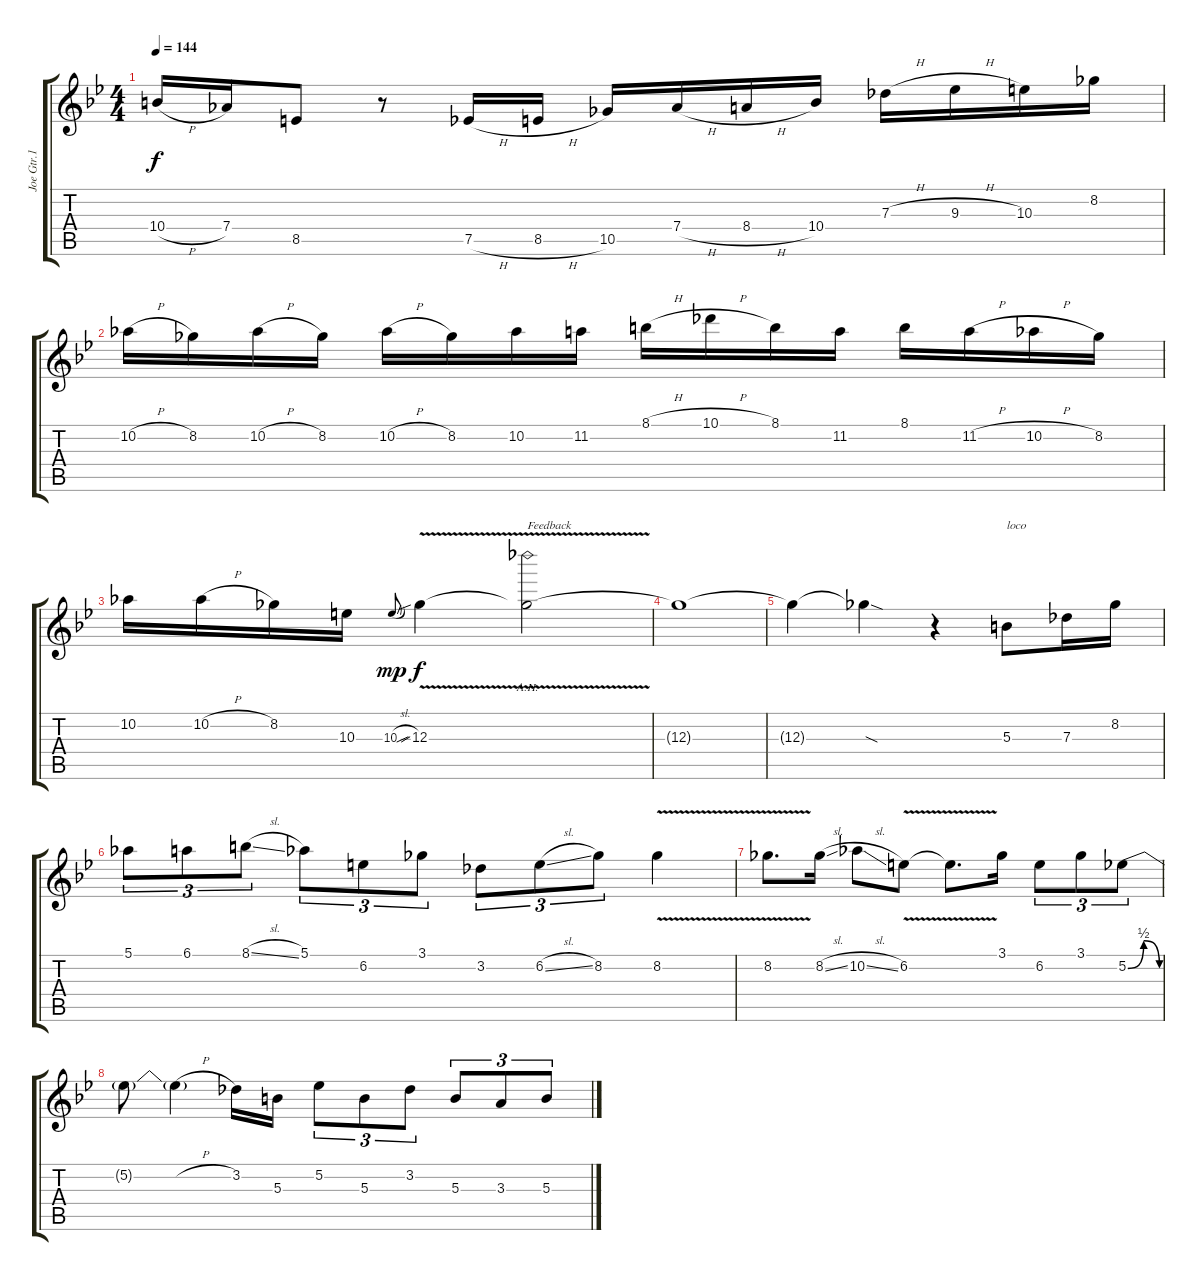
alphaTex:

\track ("Joe Gtr.1" "Joe Gtr.1") {instrument distortionguitar}
\staff {score tabs}
\tuning (Eb4 Bb3 Gb3 Db3 Ab2 Eb2) {hide}
\ts (4 4)
\tempo 144
\clef g2
\ks gminor
10.4{h}.16{dy f} 7.4.16 8.5.8 r.8 7.5{h}.16 8.5{h}.16 10.5.16{beam Up} 7.4{h}.16{beam Up} 8.4{h}.16{beam Up} 10.4.16{beam Up} 7.3{h}.16 9.3{h}.16 10.3.16 8.2.16 |
10.2{h}.16 8.2.16 10.2{h}.16 8.2.16 10.2{h}.16 8.2.16 10.2.16 11.2.16 8.1{h}.16 10.1{h}.16 8.1.16 11.2.16 8.1.16 11.2{h}.16 10.2{h}.16 8.2.16 |
10.2.16 10.2{h}.16 8.2.16 10.3.16 10.3{sl}.8{gr onbeat dy mp} 12.3{v sib}.4{dy f} 12.3{ah 7 t}.2{txt "Feedback"} |
12.3{t}.1 |
12.3{t}.4 12.3{sod t}.4 r.4 5.3.8{txt "loco"} 7.3.16 8.2.16 |
5.1.8{tu (3 2)} 6.1.8{tu (3 2)} 8.1{sl}.8{tu (3 2)} 5.1.8{tu (3 2)} 6.2.8{tu (3 2)} 3.1.8{tu (3 2)} 3.2.8{tu (3 2)} 6.2{sl}.8{tu (3 2)} 8.2.8{tu (3 2)} 8.2{v}.4 |
8.2{v}.8{d} 8.2{sl}.16 10.2{sl}.8 6.2{v}.8 6.2{t}.8{d} 3.1.16 6.2.8{tu (3 2)} 3.1.8{tu (3 2)} 5.2{be (bendrelease 0 0 25 2 35 2 60 0)}.8{tu (3 2)} |
5.2{t}.8 5.2{h t}.4 3.2.16 5.3.16 5.2.8{tu (3 2)} 5.3.8{tu (3 2)} 3.2.8{tu (3 2)} 5.3.8{tu (3 2)} 3.3.8{tu (3 2)} 5.3{h}.8{tu (3 2)}
